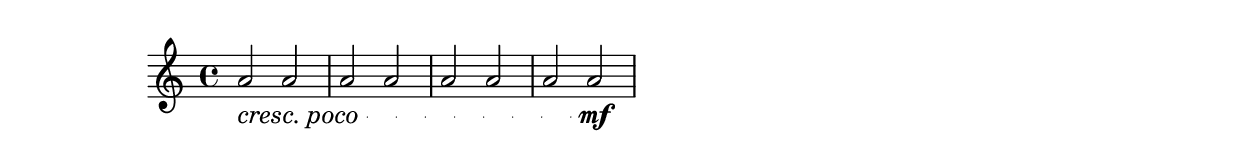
%% Do not edit this file; it is automatically
%% generated from LSR http://lsr.dsi.unimi.it
%% This file is in the public domain.
\version "2.13.10"

\header {
  lsrtags = "expressive-marks"

%% Translation of GIT committish: 341940d3830b59f93a80131471d622c2818afddb
  texidoces = "
Se puede modificar el texto empleado para los crescendos y
decrescendos modificando las propiedades de contexto
@code{crescendoText} y @code{decrescendoText}.  El estilo de la
línea de extensión se puede cambiar modificando la propiedad
@code{'style} de @code{DynamicTextSpanner}.  El valor
predeterminado es @code{'hairpin} (regulador), y entre otros
valores posibles se encuentran @code{'line} (línea),
@code{'dashed-line} (línea discontinua) y @code{'dotted-line}
(línea de puntos):

"
  doctitlees = "Cambiar el texto y los estilos de objeto de extensión para las indicaciones dinámicas textuales"

%% Translation of GIT committish: d96023d8792c8af202c7cb8508010c0d3648899d
texidocde = "
Der Text, der für Crescendo und Decrescendo gestzt wird, kann geändert
werden, indem man die Eigenschaften @code{crescendoText} und
@code{decrescendoText} verändert.  Der Stil des Streckers kann auch
geändert werden, indem die @code{'style}-Eigenschaft des
@code{DynamicTextSpanner} beeinflusst wird.  Der Standardwert ist
@code{'hairpin}, ander Möglichkeiten sind @code{'line}, @code{'dashed-line}
und @code{'dotted-line}.
"
  doctitlede = "Text und Strecker-Stile für Dynamik-Texte ändern"
%% Translation of GIT committish: ae814f45737bd1bdaf65b413a4c37f70b84313b7
  texidocfr = "
Le texte par défaut des crescendos et decrescendos se change en
modifiant les propriétés de contexte @code{crescendoText} et 
@code{decrescendoText}. L'aspect de la ligne d'extension est fonction
de la propriété @code{'style} du @code{DynamicTextSpanner}.  Sa valeur
par défaut est @code{'hairpin}, mais d'autres valeurs sont disponibles,
comme @code{'line}, @code{'dashed-line} et @code{'dotted-line}.

"
  doctitlefr = "Modifidation du texte et de l'extension de nuances textuelles"


  texidoc = "
The text used for crescendos and decrescendos can be changed by
modifying the context properties @code{crescendoText} and
@code{decrescendoText}. The style of the spanner line can be changed by
modifying the @code{'style} property of @code{DynamicTextSpanner}.  The
default value is @code{'hairpin}, and other possible values include
@code{'line}, @code{'dashed-line} and @code{'dotted-line}.

"
  doctitle = "Changing text and spanner styles for text dynamics"
} % begin verbatim

\relative c'' {
  \set crescendoText = \markup { \italic { cresc. poco } }
  \set crescendoSpanner = #'text
  \override DynamicTextSpanner #'style = #'dotted-line
  a2\< a
  a2 a
  a2 a
  a2 a\mf
}
